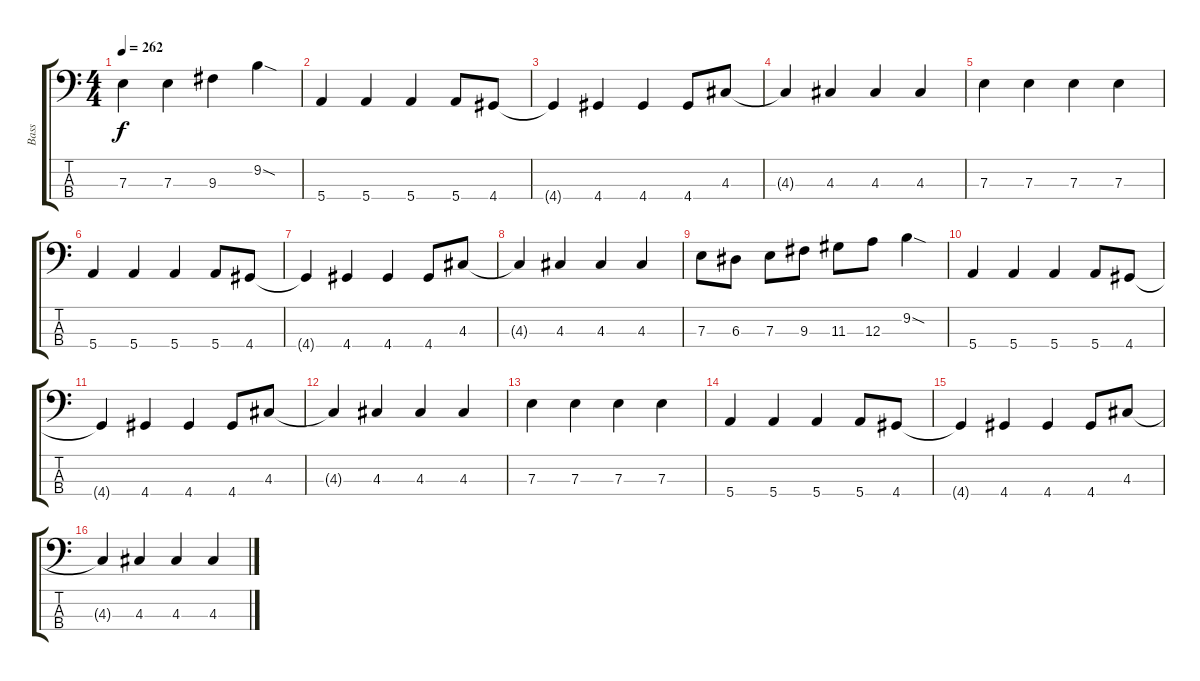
\track ("Bass" "Bass") {instrument electricbassfinger}
\staff {score tabs}
\tuning (G2 D2 A1 E1) {hide}
\ts (4 4)
\tempo 262
\clef f4
\ks c
7.3.4{dy f} 7.3.4 9.3.4 9.2{sod}.4 |
5.4.4 5.4.4 5.4.4 5.4.8 4.4.8 |
4.4{t}.4 4.4.4 4.4.4 4.4.8 4.3.8 |
4.3{t}.4 4.3.4 4.3.4 4.3.4 |
7.3.4 7.3.4 7.3.4 7.3.4 |
5.4.4 5.4.4 5.4.4 5.4.8 4.4.8 |
4.4{t}.4 4.4.4 4.4.4 4.4.8 4.3.8 |
4.3{t}.4 4.3.4 4.3.4 4.3.4 |
7.3.8 6.3.8 7.3.8 9.3.8 11.3.8 12.3.8 9.2{sod}.4 |
5.4.4 5.4.4 5.4.4 5.4.8 4.4.8 |
4.4{t}.4 4.4.4 4.4.4 4.4.8 4.3.8 |
4.3{t}.4 4.3.4 4.3.4 4.3.4 |
7.3.4 7.3.4 7.3.4 7.3.4 |
5.4.4 5.4.4 5.4.4 5.4.8 4.4.8 |
4.4{t}.4 4.4.4 4.4.4 4.4.8 4.3.8 |
4.3{t}.4 4.3.4 4.3.4 4.3.4
